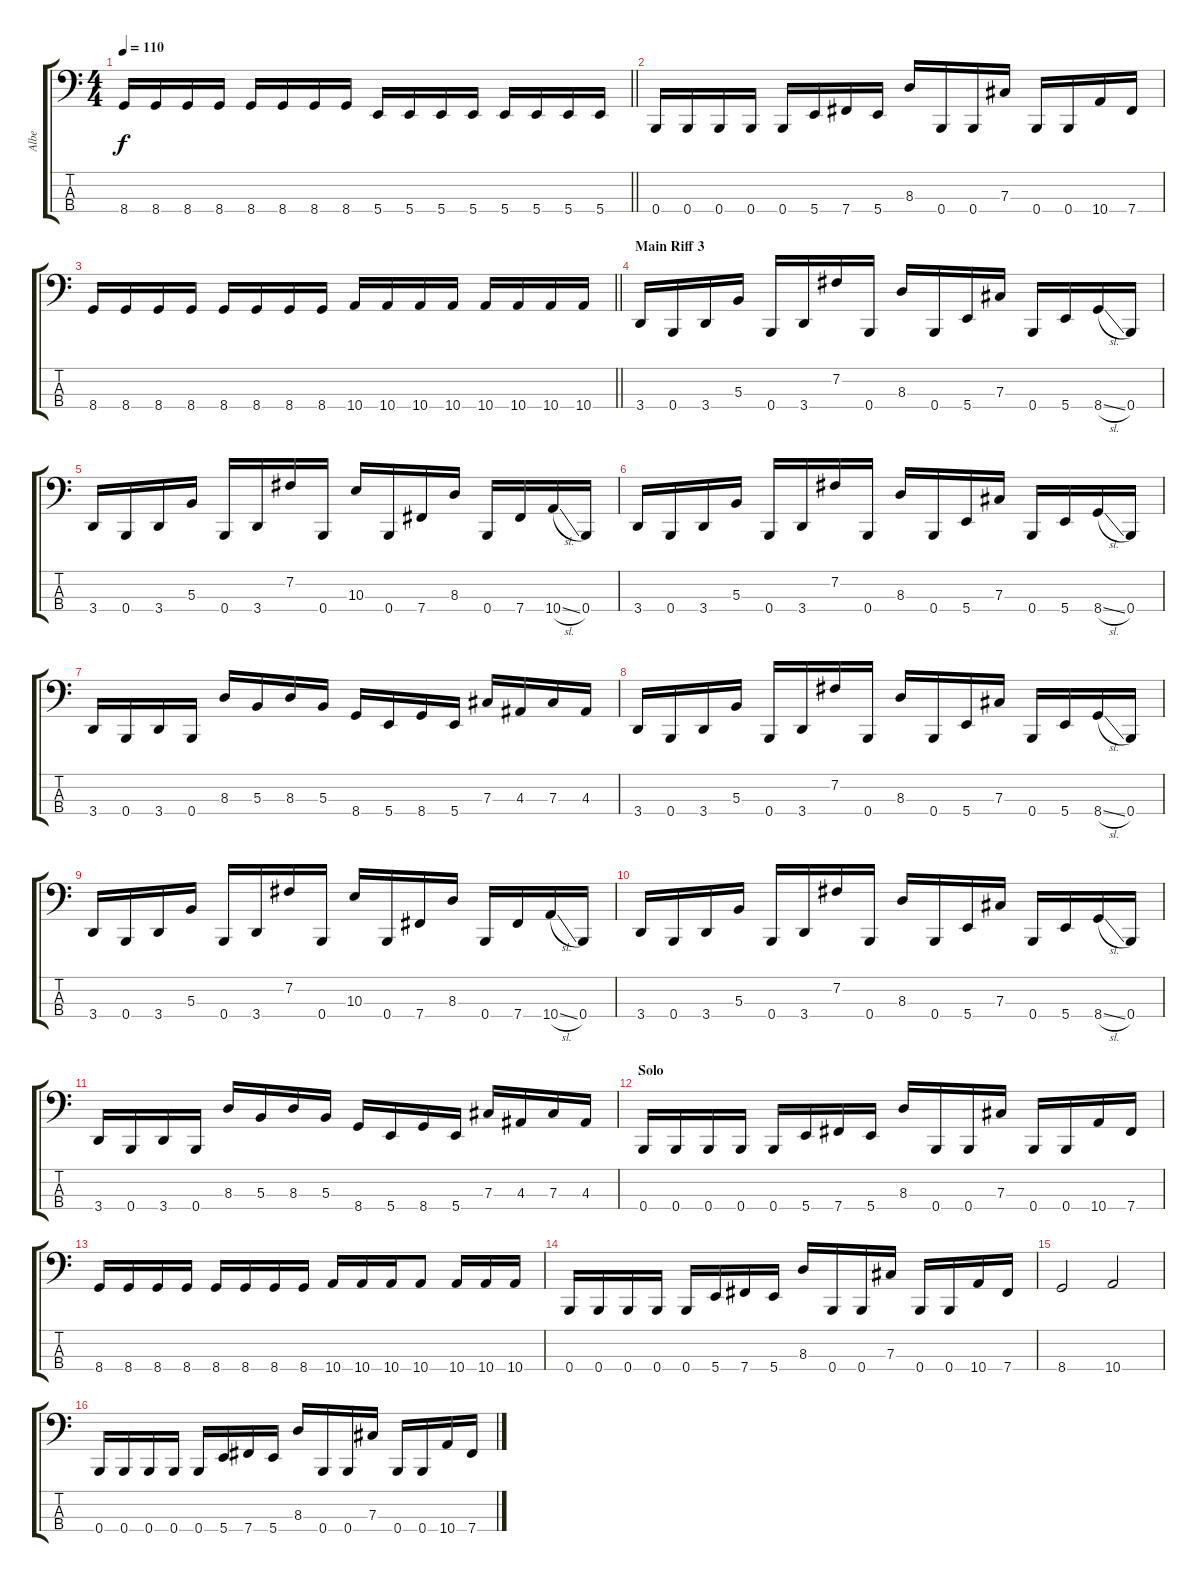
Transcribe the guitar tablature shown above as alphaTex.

\track ("Albe" "Albe") {instrument electricbasspick}
\staff {score tabs}
\tuning (E2 B1 Gb1 B0) {hide}
\ts (4 4)
\tempo 110
\clef f4
\barLineRight lightlight
\ks c
8.4.16{dy f} 8.4.16 8.4.16 8.4.16 8.4.16 8.4.16 8.4.16 8.4.16 5.4.16 5.4.16 5.4.16 5.4.16 5.4.16 5.4.16 5.4.16 5.4.16 |
0.4.16 0.4.16 0.4.16 0.4.16 0.4.16 5.4.16 7.4.16 5.4.16 8.3.16 0.4.16 0.4.16 7.3.16 0.4.16 0.4.16 10.4.16 7.4.16 |
\barLineRight lightlight
8.4.16 8.4.16 8.4.16 8.4.16 8.4.16 8.4.16 8.4.16 8.4.16 10.4.16 10.4.16 10.4.16 10.4.16 10.4.16 10.4.16 10.4.16 10.4.16 |
\section ("" "Main Riff 3")
3.4.16 0.4.16 3.4.16 5.3.16 0.4.16 3.4.16 7.2.16 0.4.16 8.3.16 0.4.16 5.4.16 7.3.16 0.4.16 5.4.16 8.4{sl}.16 0.4.16 |
3.4.16 0.4.16 3.4.16 5.3.16 0.4.16 3.4.16 7.2.16 0.4.16 10.3.16 0.4.16 7.4.16 8.3.16 0.4.16 7.4.16 10.4{sl}.16 0.4.16 |
3.4.16 0.4.16 3.4.16 5.3.16 0.4.16 3.4.16 7.2.16 0.4.16 8.3.16 0.4.16 5.4.16 7.3.16 0.4.16 5.4.16 8.4{sl}.16 0.4.16 |
3.4.16 0.4.16 3.4.16 0.4.16 8.3.16 5.3.16 8.3.16 5.3.16 8.4.16 5.4.16 8.4.16 5.4.16 7.3.16 4.3.16 7.3.16 4.3.16 |
3.4.16 0.4.16 3.4.16 5.3.16 0.4.16 3.4.16 7.2.16 0.4.16 8.3.16 0.4.16 5.4.16 7.3.16 0.4.16 5.4.16 8.4{sl}.16 0.4.16 |
3.4.16 0.4.16 3.4.16 5.3.16 0.4.16 3.4.16 7.2.16 0.4.16 10.3.16 0.4.16 7.4.16 8.3.16 0.4.16 7.4.16 10.4{sl}.16 0.4.16 |
3.4.16 0.4.16 3.4.16 5.3.16 0.4.16 3.4.16 7.2.16 0.4.16 8.3.16 0.4.16 5.4.16 7.3.16 0.4.16 5.4.16 8.4{sl}.16 0.4.16 |
3.4.16 0.4.16 3.4.16 0.4.16 8.3.16 5.3.16 8.3.16 5.3.16 8.4.16 5.4.16 8.4.16 5.4.16 7.3.16 4.3.16 7.3.16 4.3.16 |
\section ("" "Solo")
0.4.16 0.4.16 0.4.16 0.4.16 0.4.16 5.4.16 7.4.16 5.4.16 8.3.16 0.4.16 0.4.16 7.3.16 0.4.16 0.4.16 10.4.16 7.4.16 |
8.4.16 8.4.16 8.4.16 8.4.16 8.4.16 8.4.16 8.4.16 8.4.16 10.4.16 10.4.16 10.4.16 10.4.8 10.4.16 10.4.16 10.4.16 |
0.4.16 0.4.16 0.4.16 0.4.16 0.4.16 5.4.16 7.4.16 5.4.16 8.3.16 0.4.16 0.4.16 7.3.16 0.4.16 0.4.16 10.4.16 7.4.16 |
8.4.2 10.4.2 |
0.4.16 0.4.16 0.4.16 0.4.16 0.4.16 5.4.16 7.4.16 5.4.16 8.3.16 0.4.16 0.4.16 7.3.16 0.4.16 0.4.16 10.4.16 7.4.16
